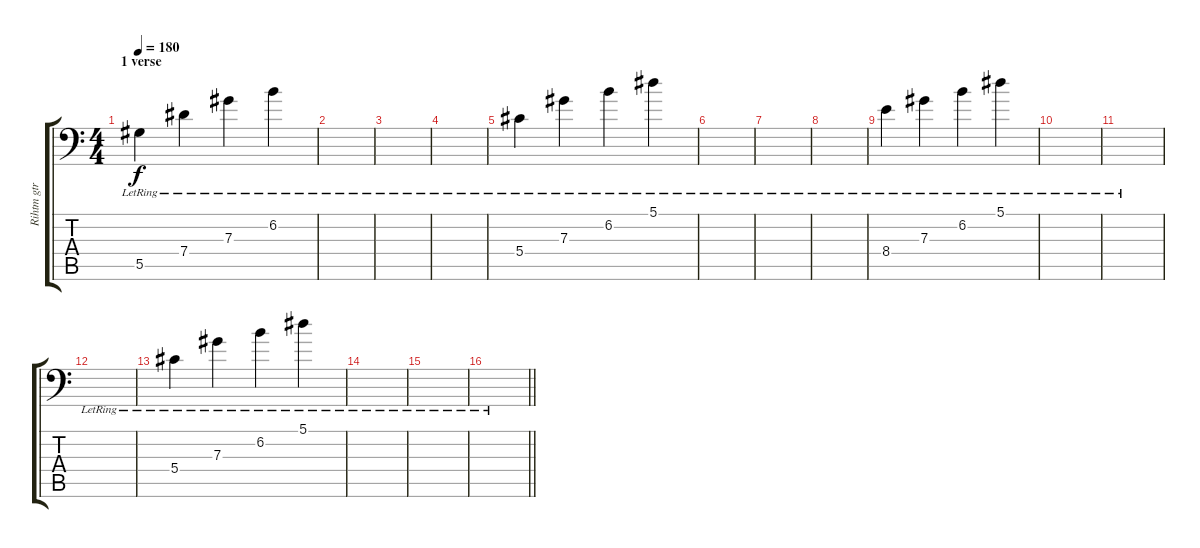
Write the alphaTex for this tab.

\track ("Rihtm gtr" "Rihtm gtr") {instrument distortionguitar}
\staff {score tabs}
\tuning (Bb3 F3 Db3 Ab2 Eb2 Ab1) {hide}
\ts (4 4)
\section ("" "1 verse")
\tempo 180
\clef f4
\ks c
5.5{lr}.4{dy f volume 4 instrument electricguitarjazz} 7.4{lr}.4 7.3{lr}.4 6.2{lr}.4 |
|
|
|
5.4{lr}.4 7.3{lr}.4 6.2{lr}.4 5.1{lr}.4 |
|
|
|
8.4{lr}.4 7.3{lr}.4 6.2{lr}.4 5.1{lr}.4 |
|
|
|
5.4{lr}.4 7.3{lr}.4 6.2{lr}.4 5.1{lr}.4 |
|
|
\barLineRight lightlight
